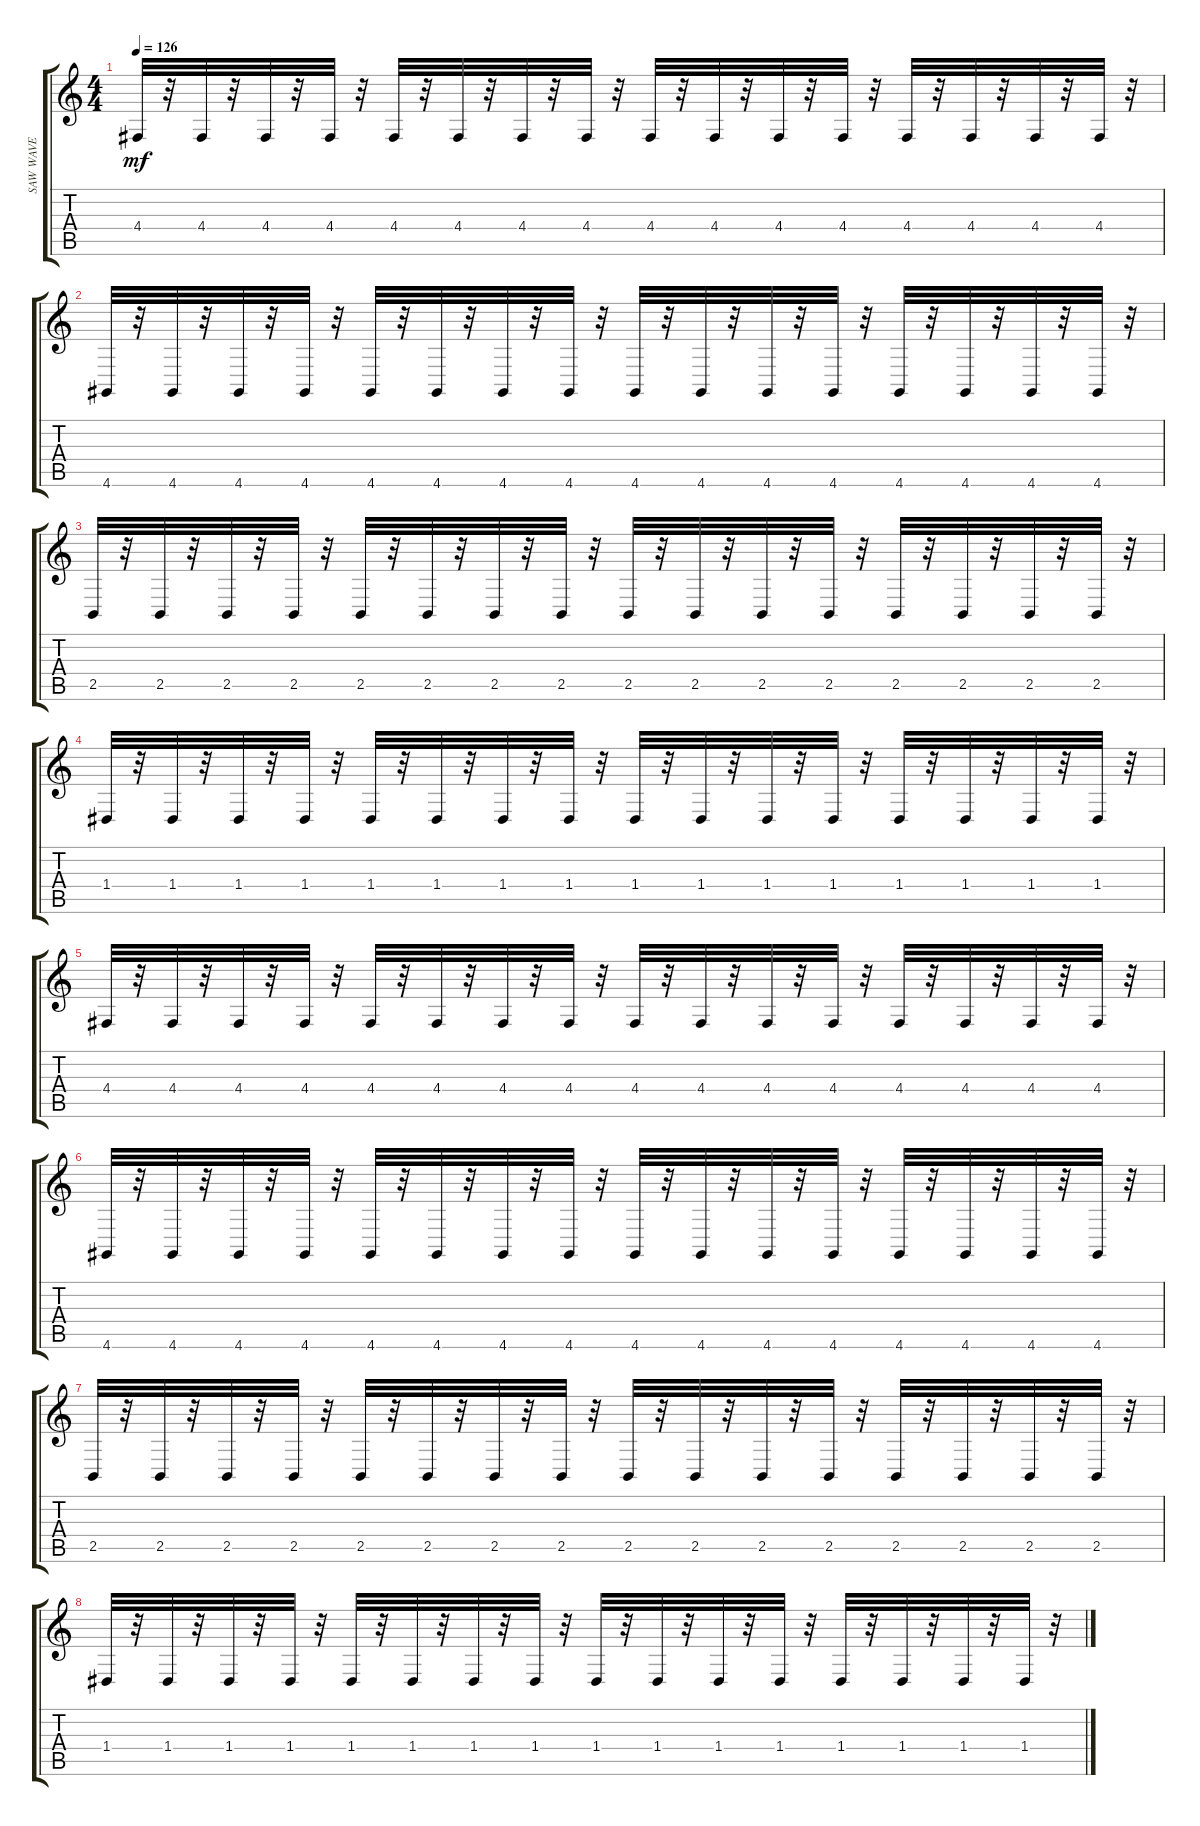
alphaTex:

\track ("SAW WAVE" "SAW WAVE") {instrument lead2sawtooth}
\staff {score tabs}
\tuning (E4 B3 G3 D3 A2 E2) {hide}
\ts (4 4)
\tempo 126
\clef g2
\ks c
4.4.32{dy mf} r.32 4.4.32 r.32 4.4.32 r.32 4.4.32 r.32 4.4.32 r.32 4.4.32 r.32 4.4.32 r.32 4.4.32 r.32 4.4.32 r.32 4.4.32 r.32 4.4.32 r.32 4.4.32 r.32 4.4.32 r.32 4.4.32 r.32 4.4.32 r.32 4.4.32 r.32 |
4.6.32 r.32 4.6.32 r.32 4.6.32 r.32 4.6.32 r.32 4.6.32 r.32 4.6.32 r.32 4.6.32 r.32 4.6.32 r.32 4.6.32 r.32 4.6.32 r.32 4.6.32 r.32 4.6.32 r.32 4.6.32 r.32 4.6.32 r.32 4.6.32 r.32 4.6.32 r.32 |
2.5.32 r.32 2.5.32 r.32 2.5.32 r.32 2.5.32 r.32 2.5.32 r.32 2.5.32 r.32 2.5.32 r.32 2.5.32 r.32 2.5.32 r.32 2.5.32 r.32 2.5.32 r.32 2.5.32 r.32 2.5.32 r.32 2.5.32 r.32 2.5.32 r.32 2.5.32 r.32 |
1.4.32 r.32 1.4.32 r.32 1.4.32 r.32 1.4.32 r.32 1.4.32 r.32 1.4.32 r.32 1.4.32 r.32 1.4.32 r.32 1.4.32 r.32 1.4.32 r.32 1.4.32 r.32 1.4.32 r.32 1.4.32 r.32 1.4.32 r.32 1.4.32 r.32 1.4.32 r.32 |
4.4.32 r.32 4.4.32 r.32 4.4.32 r.32 4.4.32 r.32 4.4.32 r.32 4.4.32 r.32 4.4.32 r.32 4.4.32 r.32 4.4.32 r.32 4.4.32 r.32 4.4.32 r.32 4.4.32 r.32 4.4.32 r.32 4.4.32 r.32 4.4.32 r.32 4.4.32 r.32 |
4.6.32 r.32 4.6.32 r.32 4.6.32 r.32 4.6.32 r.32 4.6.32 r.32 4.6.32 r.32 4.6.32 r.32 4.6.32 r.32 4.6.32 r.32 4.6.32 r.32 4.6.32 r.32 4.6.32 r.32 4.6.32 r.32 4.6.32 r.32 4.6.32 r.32 4.6.32 r.32 |
2.5.32 r.32 2.5.32 r.32 2.5.32 r.32 2.5.32 r.32 2.5.32 r.32 2.5.32 r.32 2.5.32 r.32 2.5.32 r.32 2.5.32 r.32 2.5.32 r.32 2.5.32 r.32 2.5.32 r.32 2.5.32 r.32 2.5.32 r.32 2.5.32 r.32 2.5.32 r.32 |
1.4.32 r.32 1.4.32 r.32 1.4.32 r.32 1.4.32 r.32 1.4.32 r.32 1.4.32 r.32 1.4.32 r.32 1.4.32 r.32 1.4.32 r.32 1.4.32 r.32 1.4.32 r.32 1.4.32 r.32 1.4.32 r.32 1.4.32 r.32 1.4.32 r.32 1.4.32 r.32
